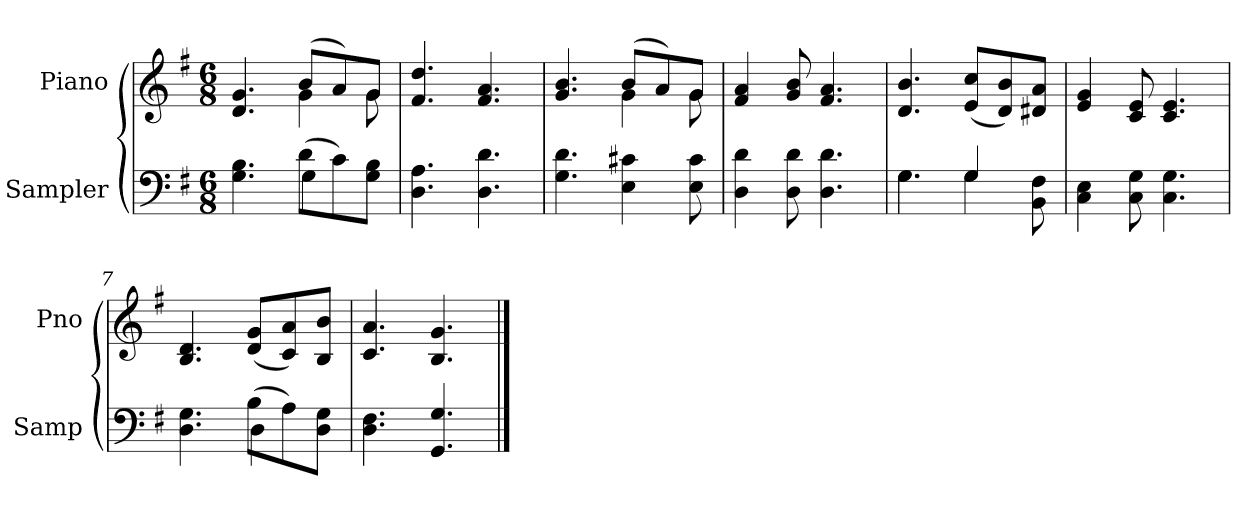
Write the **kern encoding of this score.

**kern	**kern
*part2	*part1
*staff2	*staff1
*I"Sampler	*I"Piano
*I'Samp	*I'Pno
*clefF4	*clefG2
*k[f#]	*k[f#]
*G:	*G:
*M6/8	*M6/8
=1	=1
*^	*^
4.G 4.B	4.ryy	4.d 4.g	4.ryy
(8d\L	4G	(8b/L	4g
8c\)	.	8a/)	.
8G\ 8B\J	8ryy	8g/J	8g
*v	*v	*	*
*	*v	*v
=2	=2
4.D 4.A	4.f# 4.dd
4.D 4.d	4.f# 4.a
=3	=3
*	*^
4.G 4.d	4.g 4.b	4.ryy
4E 4c#X	(8b/L	4g
.	8a/)	.
8E 8c#	8g/J	8g
*	*v	*v
=4	=4
4D 4d	4f# 4a
8D 8d	8g 8b
4.D 4.d	4.f# 4.a
=5	=5
*^	*
4.G\	4.G	4.d 4.b
4G/	4G	(8e/ 8cc/L
.	.	8d/ 8b/)
8BB 8F#	8ryy	8d#X/ 8a/J
*v	*v	*
=6	=6
4C 4E	4e 4g
8C 8G	8c 8e
4.C 4.G	4.c 4.e
=7	=7
*^	*
4.D 4.G	4.ryy	4.B 4.d
(8B\L	4D	(8d/ 8g/L
8A\)	.	8c/ 8a/)
8D\ 8G\J	8ryy	8B/ 8b/J
*v	*v	*
=8	=8
4.D 4.F#	4.c 4.a
4.GG 4.G	4.B 4.g
==	==
*-	*-
